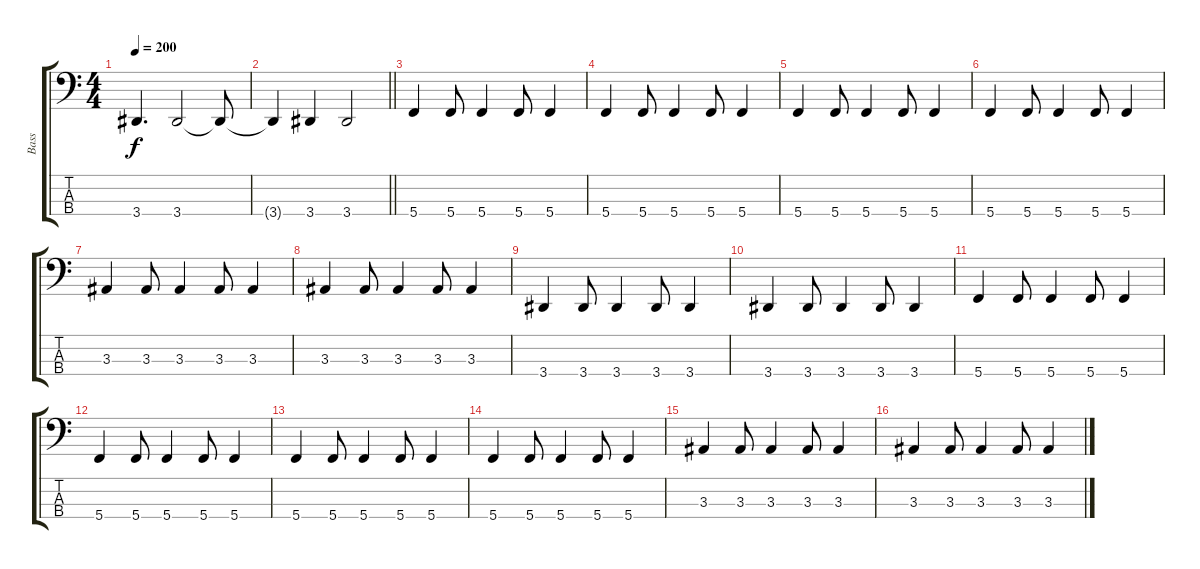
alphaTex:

\track ("Bass" "Bass") {instrument electricbasspick}
\staff {score tabs}
\tuning (F2 C2 G1 C1) {hide}
\ts (4 4)
\tempo 200
\clef f4
\ks c
3.4.4{d dy f} 3.4.2 3.4{t}.8 |
\barLineRight lightlight
3.4{t}.4 3.4.4 3.4.2 |
\section ("" " ")
5.4.4 5.4.8 5.4.4 5.4.8 5.4.4 |
5.4.4 5.4.8 5.4.4 5.4.8 5.4.4 |
5.4.4 5.4.8 5.4.4 5.4.8 5.4.4 |
5.4.4 5.4.8 5.4.4 5.4.8 5.4.4 |
3.3.4 3.3.8 3.3.4 3.3.8 3.3.4 |
3.3.4 3.3.8 3.3.4 3.3.8 3.3.4 |
3.4.4 3.4.8 3.4.4 3.4.8 3.4.4 |
3.4.4 3.4.8 3.4.4 3.4.8 3.4.4 |
5.4.4 5.4.8 5.4.4 5.4.8 5.4.4 |
5.4.4 5.4.8 5.4.4 5.4.8 5.4.4 |
5.4.4 5.4.8 5.4.4 5.4.8 5.4.4 |
5.4.4 5.4.8 5.4.4 5.4.8 5.4.4 |
3.3.4 3.3.8 3.3.4 3.3.8 3.3.4 |
3.3.4 3.3.8 3.3.4 3.3.8 3.3.4
